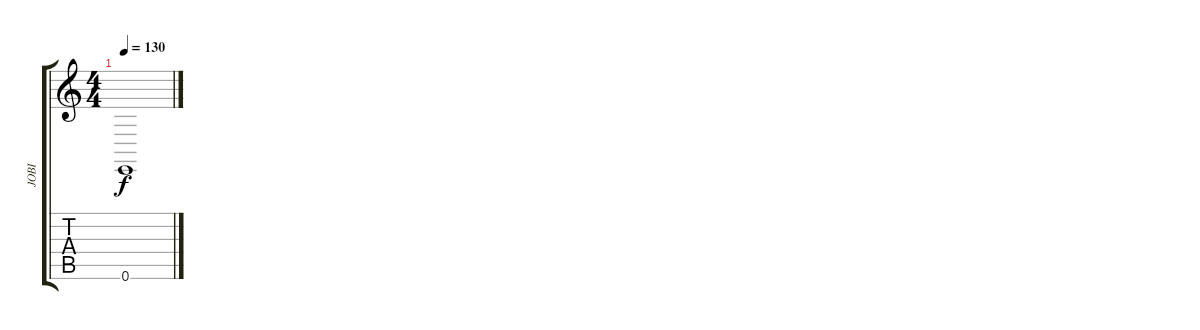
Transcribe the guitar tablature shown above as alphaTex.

\track ("JOBI" "JOBI") {instrument cello}
\staff {score tabs}
\tuning (E4 B3 G3 D3 A2 E2) {hide}
\ts (4 4)
\tempo 130
\clef g2
\ks c
0.6{t}.1{dy f volume 0}
